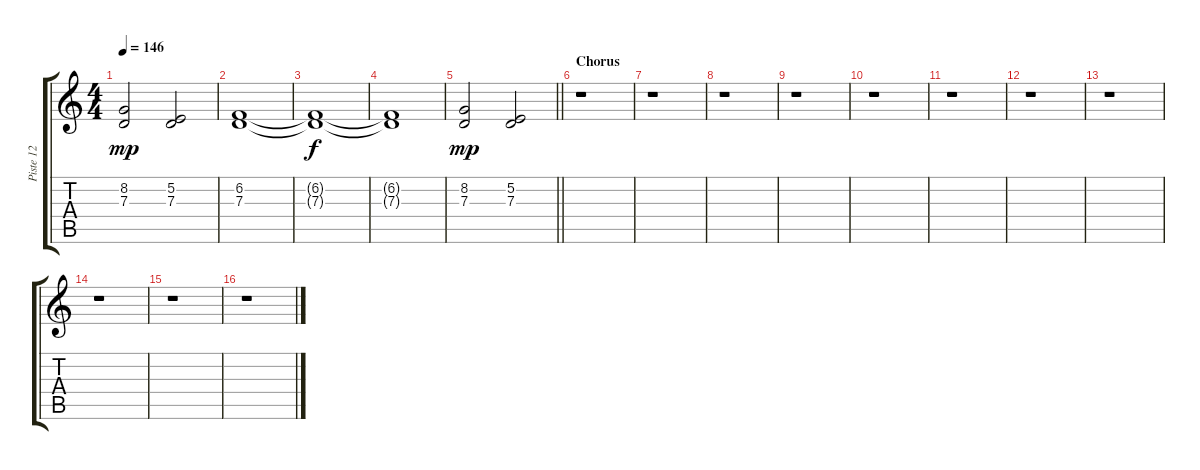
\track ("Piste 12" "Piste 12") {instrument choiraahs}
\staff {score tabs}
\tuning (E4 B3 G3 D3 A2 D2) {hide}
\ts (4 4)
\tempo 146
\clef g2
\ks c
(8.2 7.3).2{dy mp} (5.2 7.3).2 |
(6.2 7.3).1 |
(6.2{t} 7.3{t}).1{dy f} |
(6.2{t} 7.3{t}).1 |
\barLineRight lightlight
(8.2 7.3).2{dy mp} (5.2 7.3).2 |
\section ("" "Chorus")
r.1 |
r.1 |
r.1 |
r.1 |
r.1 |
r.1 |
r.1 |
r.1 |
r.1 |
r.1 |
r.1
